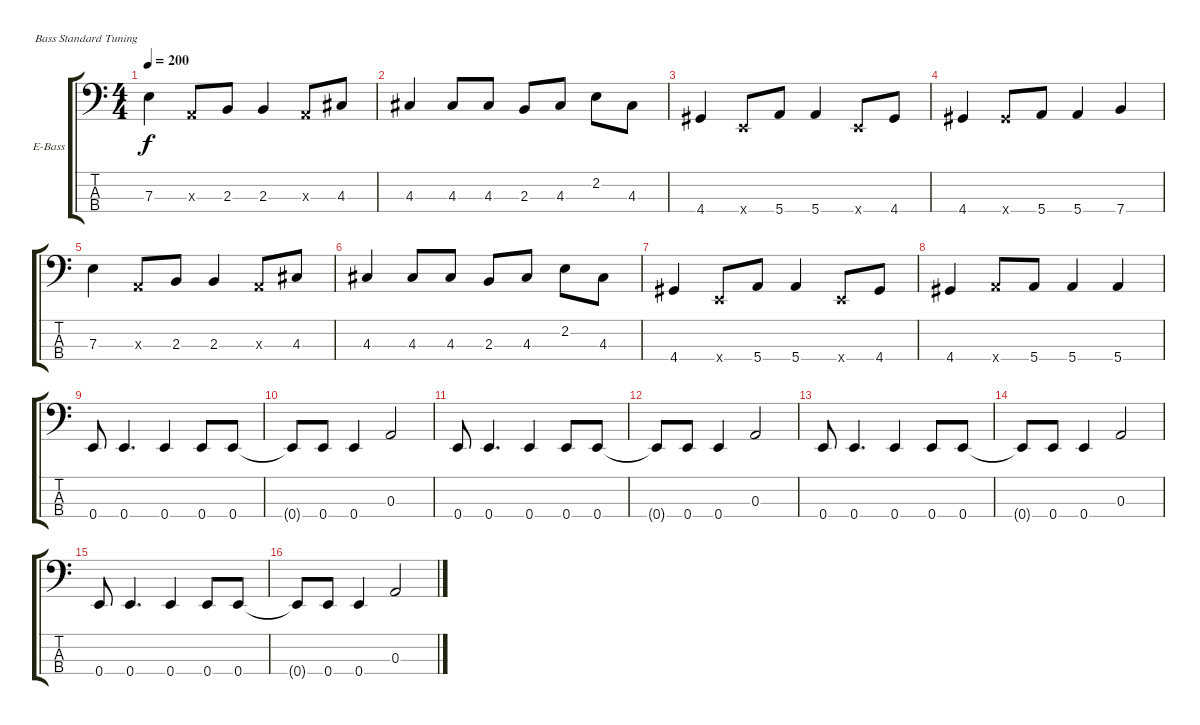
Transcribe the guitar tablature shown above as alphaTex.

\bracketExtendMode groupsimilarinstruments
\firstSystemTrackNameOrientation horizontal
\otherSystemsTrackNameOrientation horizontal
\track ("Cone" "E-Bass") {instrument electricbasspick}
\staff {score tabs}
\tuning (G2 D2 A1 E1)
\ts (4 4)
\tempo 200
\clef f4
\ks c
7.3.4{dy f} 0.3{x}.8 2.3.8 2.3.4 0.3{x}.8 4.3.8 |
4.3.4 4.3.8 4.3.8 2.3.8 4.3.8 2.2.8 4.3.8 |
4.4.4 0.4{x}.8 5.4.8 5.4.4 0.4{x}.8 4.4.8 |
4.4.4 4.4{x}.8 5.4.8 5.4.4 7.4.4 |
7.3.4 0.3{x}.8 2.3.8 2.3.4 0.3{x}.8 4.3.8 |
4.3.4 4.3.8 4.3.8 2.3.8 4.3.8 2.2.8 4.3.8 |
4.4.4 0.4{x}.8 5.4.8 5.4.4 0.4{x}.8 4.4.8 |
4.4.4 5.4{x}.8 5.4.8 5.4.4 5.4.4 |
0.4.8 0.4.4{d} 0.4.4 0.4.8 0.4.8 |
0.4{t}.8 0.4.8 0.4.4 0.3.2 |
0.4.8 0.4.4{d} 0.4.4 0.4.8 0.4.8 |
0.4{t}.8 0.4.8 0.4.4 0.3.2 |
0.4.8 0.4.4{d} 0.4.4 0.4.8 0.4.8 |
0.4{t}.8 0.4.8 0.4.4 0.3.2 |
0.4.8 0.4.4{d} 0.4.4 0.4.8 0.4.8 |
0.4{t}.8 0.4.8 0.4.4 0.3.2
